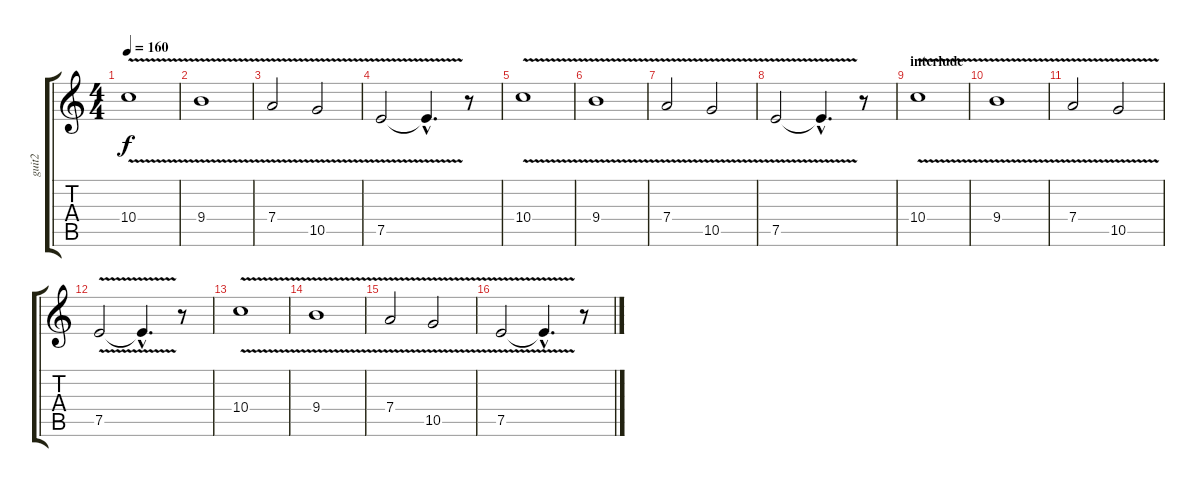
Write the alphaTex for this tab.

\track ("guit2" "guit2") {instrument distortionguitar}
\staff {score tabs}
\tuning (E4 B3 G3 D3 A2 E2) {hide}
\ts (4 4)
\tempo 160
\clef g2
\ks c
10.4{v}.1{dy f} |
9.4{v}.1 |
7.4{v}.2 10.5{v}.2 |
7.5{v}.2 7.5{hac t}.4{d} r.8 |
10.4{v}.1 |
9.4{v}.1 |
7.4{v}.2 10.5{v}.2 |
7.5{v}.2 7.5{hac t}.4{d} r.8 |
\section ("" "interlude")
10.4{v}.1 |
9.4{v}.1 |
7.4{v}.2 10.5{v}.2 |
7.5{v}.2 7.5{hac t}.4{d} r.8 |
10.4{v}.1 |
9.4{v}.1 |
7.4{v}.2 10.5{v}.2 |
7.5{v}.2 7.5{hac t}.4{d} r.8
